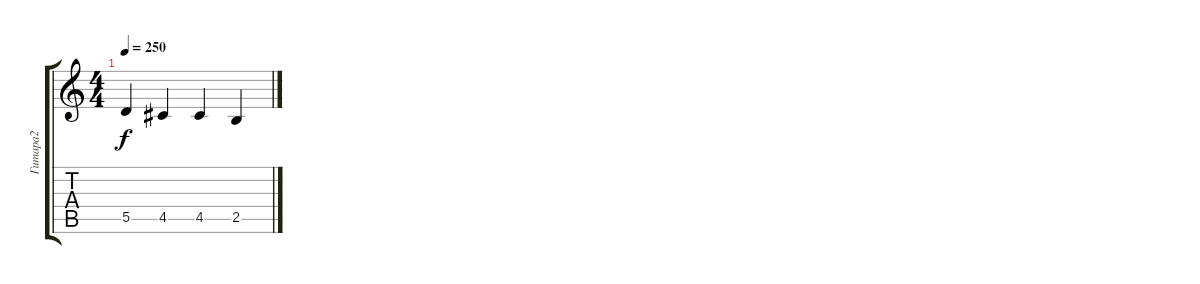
\track ("Гитара2" "Гитара2") {instrument distortionguitar}
\staff {score tabs}
\tuning (E4 B3 G3 D3 A2 E2) {hide}
\ts (4 4)
\tempo 250
\clef g2
\ks c
5.5.4{dy f} 4.5.4 4.5.4 2.5.4
